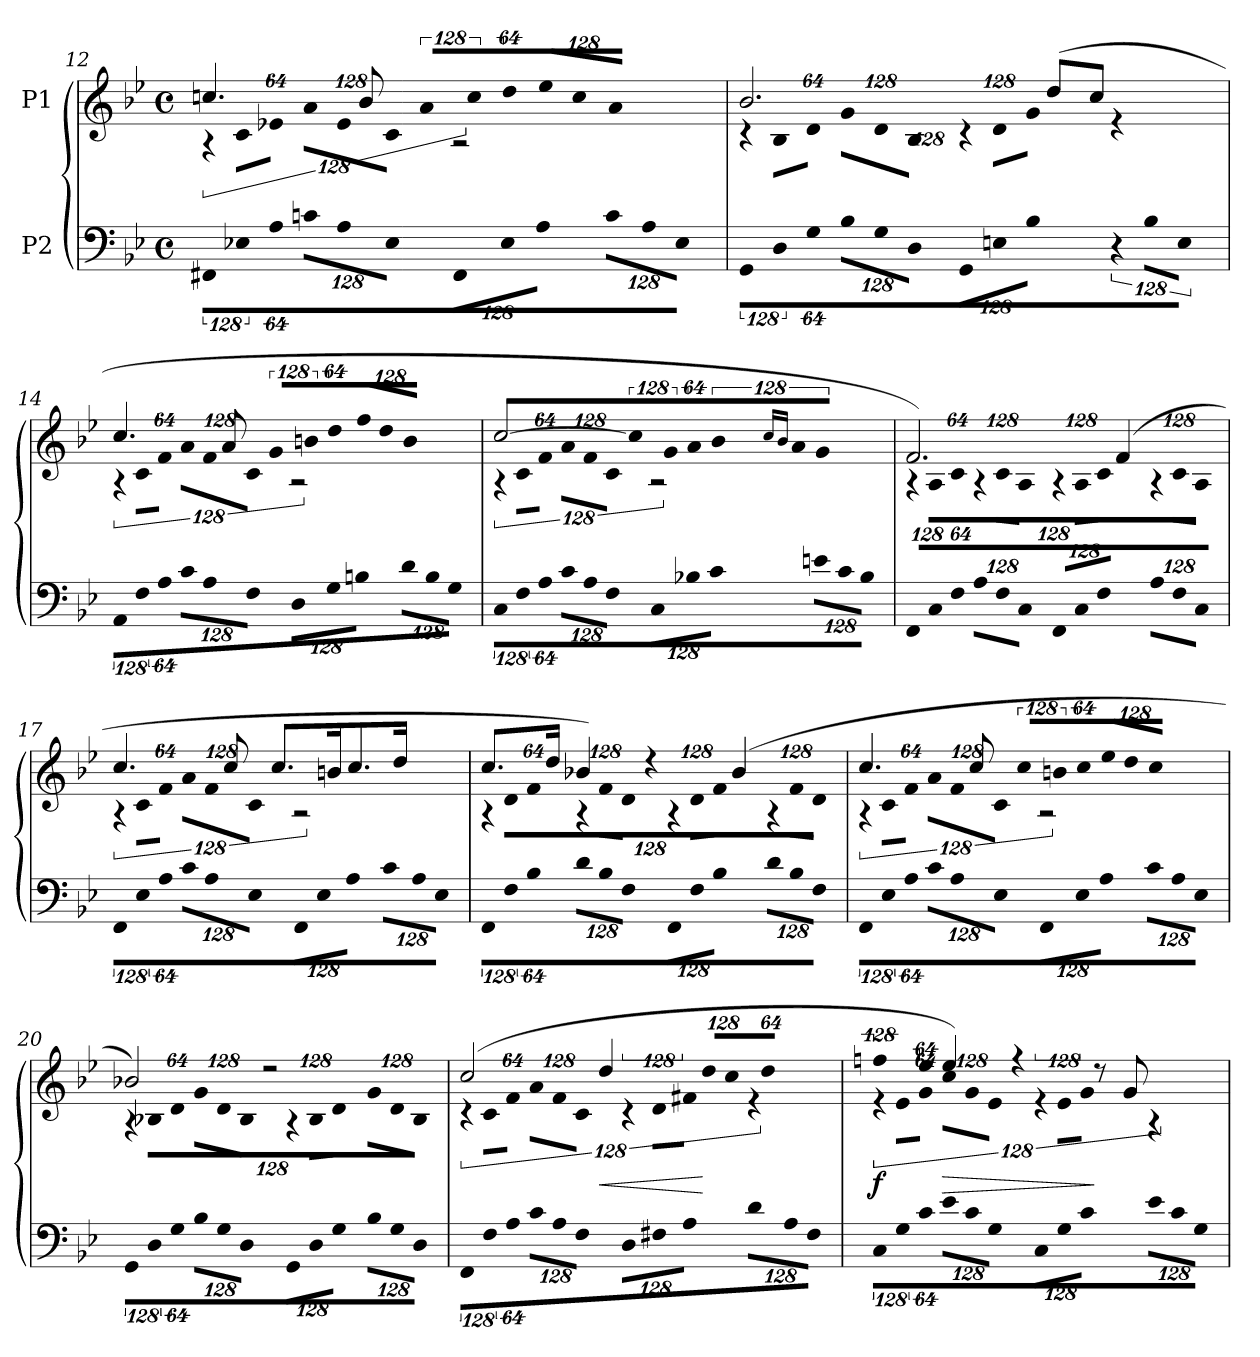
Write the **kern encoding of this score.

**kern	**kern	**dynam
*part2	*part1	*part1
*staff2	*staff1	*staff1
*I"P2	*I"P1	*
*clefF4	*clefG2	*
*k[b-e-]	*k[b-e-]	*
*B-:	*B-:	*
*M4/4	*M4/4	*
*met(c)	*met(c)	*
=12	=12	=12
*	*^	*
!LO:N:vis=8	!	!LO:N:vis=8	!
1024%85FF#Xi\L	4.ccni/	1024%85r	.
!LO:N:vis=8	!	!LO:N:vis=8	!
1024%85E-Xi\	.	1024%85ci\L	.
!LO:N:vis=8	!	!LO:N:vis=8	!
512%43Ai\J	.	512%43e-Xi\J	.
!LO:N:vis=8	!	!	!
*	*	*Xbrackettup	*
!	!	!LO:N:vis=8	!
1024%85cni\L	.	1024%85ai\L	.
!LO:N:vis=8	!	!LO:N:vis=8	!
1024%85Ai\	.	1024%85e-i\	.
.	8b-i/	.	.
!LO:N:vis=8	!	!LO:N:vis=8	!
512%43E-i\J	.	512%43ci\J	.
!LO:N:vis=8	!	!	!
*	*brackettup	*	*
!	!LO:N:vis=8	!	!
1024%85FF#i\L	1024%85ai/L	2r	.
!LO:N:vis=8	!LO:N:vis=8	!	!
1024%85E-i\	1024%85cci/	.	.
!LO:N:vis=8	!LO:N:vis=8	!	!
512%43Ai\J	512%43ddi/J	.	.
!LO:N:vis=8	!LO:N:vis=8	!	!
1024%85ci\L	1024%85ee-i/L	.	.
!LO:N:vis=8	!LO:N:vis=8	!	!
1024%85Ai\	1024%85cci/	.	.
!LO:N:vis=8	!LO:N:vis=8	!	!
512%43E-i\J	512%43ai/J	.	.
!!LO:LB:g=z	!!
=13	=13	=13	=13
!LO:N:vis=8	!	!LO:N:vis=8	!
1024%85GGi\L	2.b-i/	1024%85r	.
!LO:N:vis=8	!	!LO:N:vis=8	!
1024%85Di\	.	1024%85B-i\L	.
!LO:N:vis=8	!	!LO:N:vis=8	!
512%43Gi\J	.	512%43di\J	.
!LO:N:vis=8	!	!LO:N:vis=8	!
1024%85B-i\L	.	1024%85gi\L	.
!LO:N:vis=8	!	!LO:N:vis=8	!
1024%85Gi\	.	1024%85di\	.
!LO:N:vis=8	!	!LO:N:vis=8	!
512%43Di\J	.	512%43B-i\J	.
!LO:N:vis=8	!	!LO:N:vis=8	!
1024%85GGi\L	.	1024%85r	.
!LO:N:vis=8	!	!LO:N:vis=8	!
1024%85Eni\	.	1024%85di\L	.
!LO:N:vis=8	!	!LO:N:vis=8	!
512%43B-i\J	.	512%43gi\J	.
!LO:N:vis=8	!	!	!
1024%85r	(8ddi/L	4r	.
!LO:N:vis=8	!	!	!
1024%85B-i\L	.	.	.
.	8cci/J	.	.
!LO:N:vis=8	!	!	!
512%43Ei\J	.	.	.
=14	=14	=14	=14
!LO:N:vis=8	!	!LO:N:vis=8	!
1024%85AAi\L	4.cci/	1024%85r	.
!LO:N:vis=8	!	!LO:N:vis=8	!
1024%85Fi\	.	1024%85ci\L	.
!LO:N:vis=8	!	!LO:N:vis=8	!
512%43Ai\J	.	512%43fi\J	.
!LO:N:vis=8	!	!	!
*	*	*Xbrackettup	*
!	!	!LO:N:vis=8	!
1024%85ci\L	.	1024%85ai\L	.
!LO:N:vis=8	!	!LO:N:vis=8	!
1024%85Ai\	.	1024%85fi\	.
.	8ai/	.	.
!LO:N:vis=8	!	!LO:N:vis=8	!
512%43Fi\J	.	512%43ci\J	.
!LO:N:vis=8	!	!	!
*	*brackettup	*	*
!	!LO:N:vis=8	!	!
1024%85Di\L	1024%85gi/L	2r	.
!LO:N:vis=8	!LO:N:vis=8	!	!
1024%85Gi\	1024%85bni/	.	.
!LO:N:vis=8	!LO:N:vis=8	!	!
512%43Bni\J	512%43ddi/J	.	.
!LO:N:vis=8	!LO:N:vis=8	!	!
1024%85di\L	1024%85ffi/L	.	.
!LO:N:vis=8	!LO:N:vis=8	!	!
1024%85Bi\	1024%85ddi/	.	.
!LO:N:vis=8	!LO:N:vis=8	!	!
512%43Gi\J	512%43bi/J	.	.
=15	=15	=15	=15
!LO:N:vis=8	!	!LO:N:vis=8	!
1024%85Ci\L	[2cci/	1024%85r	.
!LO:N:vis=8	!	!LO:N:vis=8	!
1024%85Fi\	.	1024%85ci\L	.
!LO:N:vis=8	!	!LO:N:vis=8	!
512%43Ai\J	.	512%43fi\J	.
!LO:N:vis=8	!	!	!
*	*	*Xbrackettup	*
!	!	!LO:N:vis=8	!
1024%85ci\L	.	1024%85ai\L	.
!LO:N:vis=8	!	!LO:N:vis=8	!
1024%85Ai\	.	1024%85fi\	.
!LO:N:vis=8	!	!LO:N:vis=8	!
512%43Fi\J	.	512%43ci\J	.
!LO:N:vis=8	!	!	!
*	*brackettup	*	*
!	!LO:N:vis=8	!	!
1024%85Ci\L	1024%85cci/L]	2r	.
!LO:N:vis=8	!LO:N:vis=8	!	!
1024%85B-Xi\	1024%85gi/	.	.
!LO:N:vis=8	!LO:N:vis=8	!	!
512%43ci\J	512%43ai/J	.	.
!LO:N:vis=8	!LO:N:vis=8	!	!
1024%85eni\L	1024%85b-i/	.	.
.	16qcci/LL	.	.
.	16qb-i/JJ	.	.
!LO:N:vis=8	!LO:N:vis=8	!	!
1024%85ci\	1024%85ai/	.	.
!LO:N:vis=8	!LO:N:vis=8	!	!
512%43B-i\J	512%43gi/J	.	.
!!LO:PB:g=z	!!
=16	=16	=16	=16
*Xbrackettup	*	*	*
!LO:N:vis=8	!	!	!
*	*	*Xbrackettup	*
!	!	!LO:N:vis=8	!
1024%85FFi/L	2.fi/)	1024%85r	.
!LO:N:vis=8	!	!LO:N:vis=8	!
1024%85Ci/	.	1024%85Ai\L	.
!LO:N:vis=8	!	!LO:N:vis=8	!
512%43Fi/J	.	512%43ci\J	.
!LO:N:vis=8	!	!LO:N:vis=8	!
1024%85Ai\L	.	1024%85r	.
!LO:N:vis=8	!	!LO:N:vis=8	!
1024%85Fi\	.	1024%85ci\L	.
!LO:N:vis=8	!	!LO:N:vis=8	!
512%43Ci\J	.	512%43Ai\J	.
!LO:N:vis=8	!	!LO:N:vis=8	!
1024%85FFi/L	.	1024%85r	.
!LO:N:vis=8	!	!LO:N:vis=8	!
1024%85Ci/	.	1024%85Ai\L	.
!LO:N:vis=8	!	!LO:N:vis=8	!
512%43Fi/J	.	512%43ci\J	.
!LO:N:vis=8	!	!LO:N:vis=8	!
1024%85Ai\L	(4fi/	1024%85r	.
!LO:N:vis=8	!	!LO:N:vis=8	!
1024%85Fi\	.	1024%85ci\L	.
!LO:N:vis=8	!	!LO:N:vis=8	!
512%43Ci\J	.	512%43Ai\J	.
=17	=17	=17	=17
*brackettup	*	*	*
!LO:N:vis=8	!	!	!
*	*	*brackettup	*
!	!	!LO:N:vis=8	!
1024%85FFi\L	4.cci/	1024%85r	.
!LO:N:vis=8	!	!LO:N:vis=8	!
1024%85E-i\	.	1024%85ci\L	.
!LO:N:vis=8	!	!LO:N:vis=8	!
512%43Ai\J	.	512%43fi\J	.
!LO:N:vis=8	!	!	!
*	*	*Xbrackettup	*
!	!	!LO:N:vis=8	!
1024%85ci\L	.	1024%85ai\L	.
!LO:N:vis=8	!	!LO:N:vis=8	!
1024%85Ai\	.	1024%85fi\	.
.	8cci/	.	.
!LO:N:vis=8	!	!LO:N:vis=8	!
512%43E-i\J	.	512%43ci\J	.
!LO:N:vis=8	!	!	!
1024%85FFi\L	8.cci/L	2r	.
!LO:N:vis=8	!	!	!
1024%85E-i\	.	.	.
!LO:N:vis=8	!	!	!
512%43Ai\J	.	.	.
.	16bni/k	.	.
!LO:N:vis=8	!	!	!
1024%85ci\L	8.cci/	.	.
!LO:N:vis=8	!	!	!
1024%85Ai\	.	.	.
!LO:N:vis=8	!	!	!
512%43E-i\J	.	.	.
.	16ddi/Jk	.	.
=18	=18	=18	=18
!LO:N:vis=8	!	!LO:N:vis=8	!
1024%85FFi\L	8.cci/L	1024%85r	.
!LO:N:vis=8	!	!LO:N:vis=8	!
1024%85Fi\	.	1024%85di\L	.
!LO:N:vis=8	!	!LO:N:vis=8	!
512%43B-i\J	.	512%43fi\J	.
.	16ddi/Jk	.	.
!LO:N:vis=8	!	!LO:N:vis=8	!
1024%85di\L	4b-Xi/)	1024%85r	.
!LO:N:vis=8	!	!LO:N:vis=8	!
1024%85B-i\	.	1024%85fi\L	.
!LO:N:vis=8	!	!LO:N:vis=8	!
512%43Fi\J	.	512%43di\J	.
!LO:N:vis=8	!	!LO:N:vis=8	!
1024%85FFi\L	4r	1024%85r	.
!LO:N:vis=8	!	!LO:N:vis=8	!
1024%85Fi\	.	1024%85di\L	.
!LO:N:vis=8	!	!LO:N:vis=8	!
512%43B-i\J	.	512%43fi\J	.
!LO:N:vis=8	!	!LO:N:vis=8	!
1024%85di\L	(4b-i/	1024%85r	.
!LO:N:vis=8	!	!LO:N:vis=8	!
1024%85B-i\	.	1024%85fi\L	.
!LO:N:vis=8	!	!LO:N:vis=8	!
512%43Fi\J	.	512%43di\J	.
!!LO:LB:g=z	!!
=19	=19	=19	=19
!LO:N:vis=8	!	!	!
*	*	*brackettup	*
!	!	!LO:N:vis=8	!
1024%85FFi\L	4.cci/	1024%85r	.
!LO:N:vis=8	!	!LO:N:vis=8	!
1024%85E-i\	.	1024%85ci\L	.
!LO:N:vis=8	!	!LO:N:vis=8	!
512%43Ai\J	.	512%43fi\J	.
!LO:N:vis=8	!	!	!
*	*	*Xbrackettup	*
!	!	!LO:N:vis=8	!
1024%85ci\L	.	1024%85ai\L	.
!LO:N:vis=8	!	!LO:N:vis=8	!
1024%85Ai\	.	1024%85fi\	.
.	8cci/	.	.
!LO:N:vis=8	!	!LO:N:vis=8	!
512%43E-i\J	.	512%43ci\J	.
!LO:N:vis=8	!	!	!
*	*brackettup	*	*
!	!LO:N:vis=8	!	!
1024%85FFi\L	1024%85cci/L	2r	.
!LO:N:vis=8	!LO:N:vis=8	!	!
1024%85E-i\	1024%85bni/	.	.
!LO:N:vis=8	!LO:N:vis=8	!	!
512%43Ai\J	512%43cci/J	.	.
!LO:N:vis=8	!LO:N:vis=8	!	!
1024%85ci\L	1024%85ee-i/L	.	.
!LO:N:vis=8	!LO:N:vis=8	!	!
1024%85Ai\	1024%85ddi/	.	.
!LO:N:vis=8	!LO:N:vis=8	!	!
512%43E-i\J	512%43cci/J	.	.
=20	=20	=20	=20
!LO:N:vis=8	!	!	!
*	*	*Xbrackettup	*
!	!	!LO:N:vis=8	!
1024%85GGi\L	2b-Xi/)	1024%85r	.
!LO:N:vis=8	!	!LO:N:vis=8	!
1024%85Di\	.	1024%85B-Xi\L	.
!LO:N:vis=8	!	!LO:N:vis=8	!
512%43Gi\J	.	512%43di\J	.
!LO:N:vis=8	!	!LO:N:vis=8	!
1024%85B-i\L	.	1024%85gi\L	.
!LO:N:vis=8	!	!LO:N:vis=8	!
1024%85Gi\	.	1024%85di\	.
!LO:N:vis=8	!	!LO:N:vis=8	!
512%43Di\J	.	512%43B-i\J	.
!LO:N:vis=8	!	!LO:N:vis=8	!
1024%85GGi\L	2r	1024%85r	.
!LO:N:vis=8	!	!LO:N:vis=8	!
1024%85Di\	.	1024%85B-i\L	.
!LO:N:vis=8	!	!LO:N:vis=8	!
512%43Gi\J	.	512%43di\J	.
!LO:N:vis=8	!	!LO:N:vis=8	!
1024%85B-i\L	.	1024%85gi\L	.
!LO:N:vis=8	!	!LO:N:vis=8	!
1024%85Gi\	.	1024%85di\	.
!LO:N:vis=8	!	!LO:N:vis=8	!
512%43Di\J	.	512%43B-i\J	.
=21	=21	=21	=21
!LO:N:vis=8	!	!	!
*	*	*brackettup	*
!	!	!LO:N:vis=8	!
1024%85FFi\L	(2cci/	1024%85r	.
!LO:N:vis=8	!	!LO:N:vis=8	!
1024%85Fi\	.	1024%85ci\L	.
!LO:N:vis=8	!	!LO:N:vis=8	!
512%43Ai\J	.	512%43fi\J	.
!LO:N:vis=8	!	!	!
*	*	*Xbrackettup	*
!	!	!LO:N:vis=8	!
1024%85ci\L	.	1024%85ai\L	.
!LO:N:vis=8	!	!LO:N:vis=8	!
1024%85Ai\	.	1024%85fi\	.
!LO:N:vis=8	!	!LO:N:vis=8	!
512%43Fi\J	.	512%43ci\J	.
!LO:N:vis=8	!	!	!
*	*	*brackettup	*
!	!	!LO:N:vis=8	!LO:HP:b
1024%85Di\L	4ddi/	1024%85r	<
!LO:N:vis=8	!	!LO:N:vis=8	!
1024%85F#Xi\	.	1024%85di\L	.
!LO:N:vis=8	!	!LO:N:vis=8	!
512%43Ai\J	.	512%43f#Xi\J	.
!LO:N:vis=8	!LO:N:vis=8	!	!
1024%85di\L	1024%85ddi/L	4r	[
!LO:N:vis=8	!LO:N:vis=8	!	!
1024%85Ai\	1024%85cci/	.	.
!LO:N:vis=8	!LO:N:vis=8	!	!
512%43F#i\J	512%43ddi/J	.	.
!!LO:LB:g=z	!!
=22	=22	=22	=22
!LO:N:vis=8	!LO:N:vis=4	!LO:N:vis=8	!
1024%85Ci\L	512%85ffni/	1024%85r	f
!LO:N:vis=8	!	!LO:N:vis=8	!
1024%85Gi\	.	1024%85e-i\L	.
!LO:N:vis=8	!LO:N:vis=8	!LO:N:vis=8	!
512%43ci\J	512%43ee-i/	512%43gi\J	.
!LO:N:vis=8	!	!	!
*	*	*Xbrackettup	*
!	!	!LO:N:vis=8	!LO:HP:b
1024%85e-i\L	4ee-i/)	1024%85cci\L	>
!LO:N:vis=8	!	!LO:N:vis=8	!
1024%85ci\	.	1024%85gi\	.
!LO:N:vis=8	!	!LO:N:vis=8	!
512%43Gi\J	.	512%43e-i\J	.
!LO:N:vis=8	!	!	!
*	*	*brackettup	*
!	!	!LO:N:vis=8	!
1024%85Ci\L	4r	1024%85r	.
!LO:N:vis=8	!	!LO:N:vis=8	!
1024%85Gi\	.	1024%85e-i\L	.
!LO:N:vis=8	!	!LO:N:vis=8	!
512%43ci\J	.	512%43gi\J	.
!LO:N:vis=8	!	!	!
1024%85e-i\L	8r	4r	]
!LO:N:vis=8	!	!	!
1024%85ci\	.	.	.
.	8gi/	.	.
!LO:N:vis=8	!	!	!
512%43Gi\J	.	.	.
*	*v	*v	*
=	=	=
*-	*-	*-
